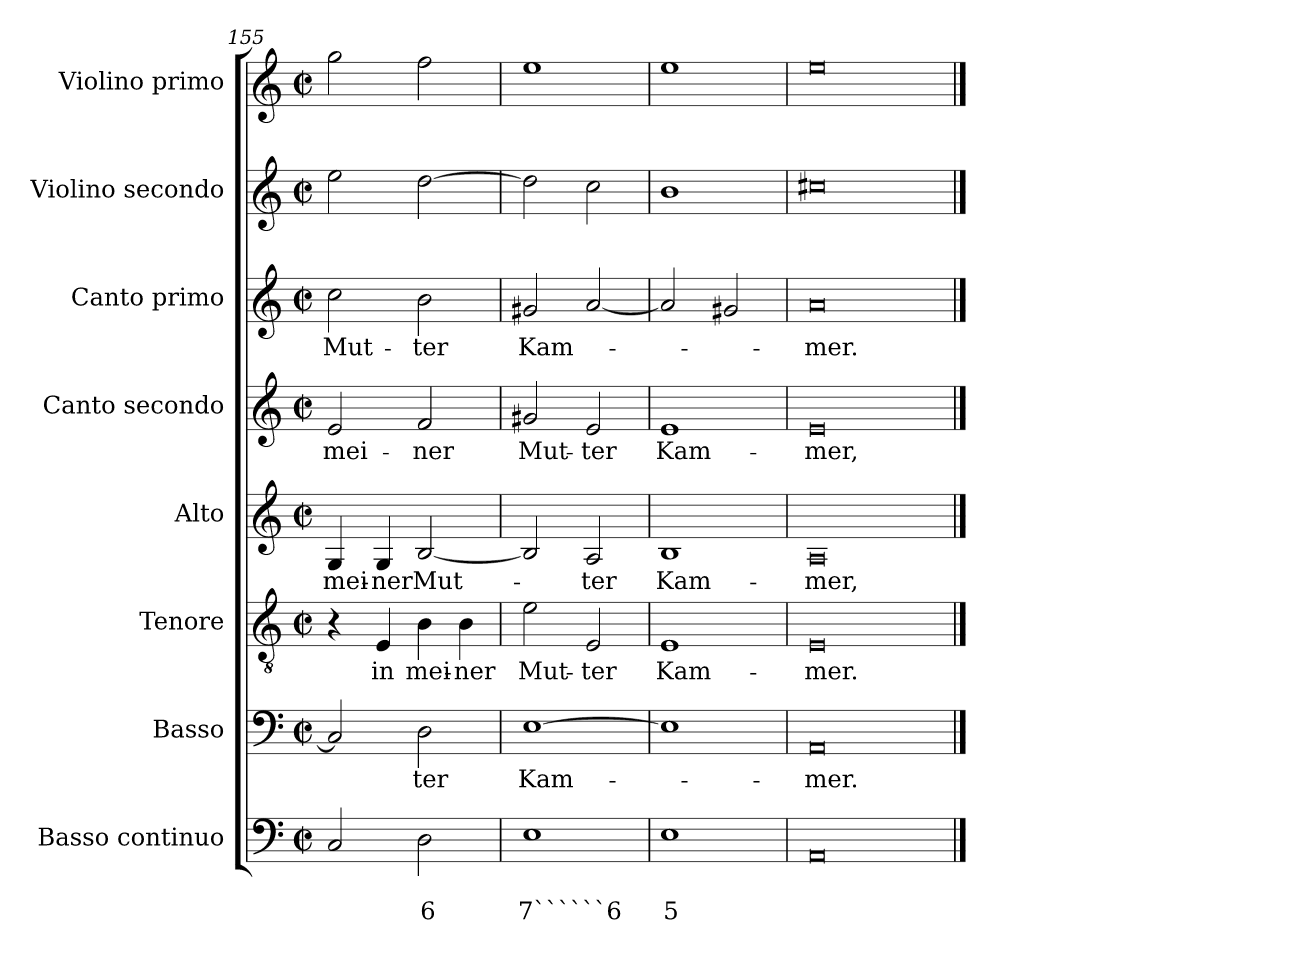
**kern	**text	**text	**kern	**text	**kern	**text	**kern	**text	**kern	**text	**kern	**text	**kern	**kern
*part8	*part8	*part8	*part7	*part7	*part6	*part6	*part5	*part5	*part4	*part4	*part3	*part3	*part2	*part1
*staff8	*staff8	*staff8	*staff7	*staff7	*staff6	*staff6	*staff5	*staff5	*staff4	*staff4	*staff3	*staff3	*staff2	*staff1
*I"Basso continuo	*	*	*I"Basso	*	*I"Tenore	*	*I"Alto	*	*I"Canto secondo	*	*I"Canto primo	*	*I"Violino secondo	*I"Violino primo
*I'BC	*	*	*I'B	*	*I'T	*	*I'A	*	*I'C2	*	*I'C1	*	*I'V2	*I'V1
*clefF4	*	*	*clefF4	*	*clefGv2	*	*clefG2	*	*clefG2	*	*clefG2	*	*clefG2	*clefG2
*k[]	*	*	*k[]	*	*k[]	*	*k[]	*	*k[]	*	*k[]	*	*k[]	*k[]
*C:	*	*	*C:	*	*C:	*	*C:	*	*C:	*	*C:	*	*C:	*C:
*M2/2	*	*	*M2/2	*	*M2/2	*	*M2/2	*	*M2/2	*	*M2/2	*	*M2/2	*M2/2
*met(c|)	*	*	*met(c|)	*	*met(c|)	*	*met(c|)	*	*met(c|)	*	*met(c|)	*	*met(c|)	*met(c|)
=155	=155	=155	=155	=155	=155	=155	=155	=155	=155	=155	=155	=155	=155	=155
!	!	!	!	!	!	!	!	!LO:LY:b	!	!LO:LY:b	!	!LO:LY:b	!	!
2C/	.	.	2C/]	.	4r	.	4G/	mei-	2e/	mei-	2cc\	Mut-	2ee\	2gg\
!	!	!	!	!	!	!LO:LY:b	!	!LO:LY:b	!	!	!	!	!	!
.	.	.	.	.	4E/	in	4G/	-ner	.	.	.	.	.	.
!	!	!LO:LY:b	!	!LO:LY:b	!	!LO:LY:b	!	!LO:LY:b	!	!LO:LY:b	!	!LO:LY:b	!	!
2D\	.	6	2D\	-ter	4B\	mei-	[2B/	Mut-	2f/	-ner	2b\	-ter	[2dd\	2ff\
!	!	!	!	!	!	!LO:LY:b	!	!	!	!	!	!	!	!
.	.	.	.	.	4B\	-ner	.	.	.	.	.	.	.	.
=156	=156	=156	=156	=156	=156	=156	=156	=156	=156	=156	=156	=156	=156	=156
!	!	!LO:LY:b	!	!LO:LY:b	!	!LO:LY:b	!	!	!	!LO:LY:b	!	!LO:LY:b	!	!
1E	.	7``````6	[1E	Kam-	2e\	Mut-	2B/]	.	2g#X/	Mut-	2g#X/	Kam-	2dd\]	1ee
!	!	!	!	!	!	!LO:LY:b	!	!LO:LY:b	!	!LO:LY:b	!	!	!	!
.	.	.	.	.	2E/	-ter	2A/	-ter	2e/	-ter	[2a/	.	2cc\	.
=157	=157	=157	=157	=157	=157	=157	=157	=157	=157	=157	=157	=157	=157	=157
!	!	!LO:LY:b	!	!	!	!LO:LY:b	!	!LO:LY:b	!	!LO:LY:b	!	!	!	!
1E	.	5	1E]	.	1E	Kam-	1B	Kam-	1e	Kam-	2a/]	.	1b	1ee
.	.	.	.	.	.	.	.	.	.	.	2g#X/	.	.	.
=158	=158	=158	=158	=158	=158	=158	=158	=158	=158	=158	=158	=158	=158	=158
!	!	!	!	!LO:LY:b	!	!LO:LY:b	!	!LO:LY:b	!	!LO:LY:b	!	!LO:LY:b	!	!
0AA	.	.	0AA	-mer.	0E	-mer.	0A	-mer,	0e	-mer,	0a	-mer.	0cc#X	0ee
==	==	==	==	==	==	==	==	==	==	==	==	==	==	==
*-	*-	*-	*-	*-	*-	*-	*-	*-	*-	*-	*-	*-	*-	*-
